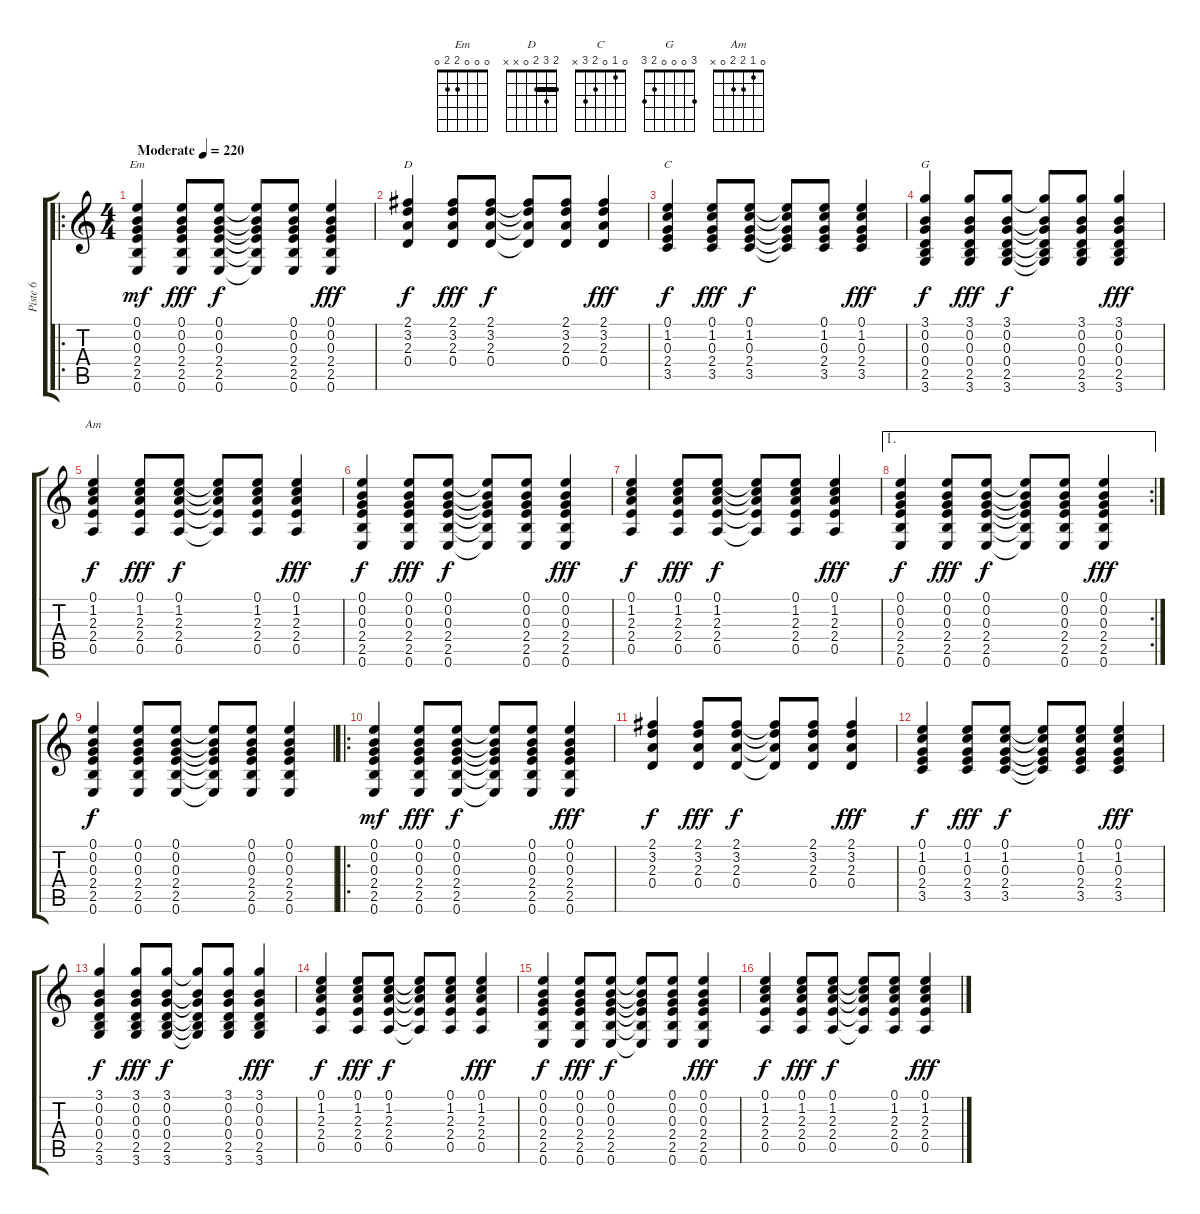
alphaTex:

\track ("Piste 6" "Piste 6") {instrument acousticguitarsteel}
\staff {score tabs}
\tuning (E4 B3 G3 D3 A2 E2) {hide}
\chord ("Em" 0 0 0 2 2 0)
\chord ("D" 2 3 2 0 x x) {barre 2}
\chord ("C" 0 1 0 2 3 x)
\chord ("G" 3 0 0 0 2 3)
\chord ("Am" 0 1 2 2 0 x)
\ro
\ts (4 4)
\tempo (220 "Moderate")
\clef g2
\ks c
(0.1 0.2 0.3 2.4 2.5 0.6).4{ch "Em" dy mf instrument acousticguitarsteel} (0.1 0.2 0.3 2.4 2.5 0.6).8{dy fff} (0.1 0.2 0.3 2.4 2.5 0.6).8{dy f} (0.1{t} 0.2{t} 0.3{t} 2.4{t} 2.5{t} 0.6{t}).8 (0.1 0.2 0.3 2.4 2.5 0.6).8 (0.1 0.2 0.3 2.4 2.5 0.6).4{dy fff} |
(2.1 3.2 2.3 0.4).4{ch "D" dy f} (2.1 3.2 2.3 0.4).8{dy fff} (2.1 3.2 2.3 0.4).8{dy f} (2.1{t} 3.2{t} 2.3{t} 0.4{t}).8 (2.1 3.2 2.3 0.4).8 (2.1 3.2 2.3 0.4).4{dy fff} |
(0.1 1.2 0.3 2.4 3.5).4{ch "C" dy f} (0.1 1.2 0.3 2.4 3.5).8{dy fff} (0.1 1.2 0.3 2.4 3.5).8{dy f} (0.1{t} 1.2{t} 0.3{t} 2.4{t} 3.5{t}).8 (0.1 1.2 0.3 2.4 3.5).8 (0.1 1.2 0.3 2.4 3.5).4{dy fff} |
(3.1 0.2 0.3 0.4 2.5 3.6).4{ch "G" dy f} (3.1 0.2 0.3 0.4 2.5 3.6).8{dy fff} (3.1 0.2 0.3 0.4 2.5 3.6).8{dy f} (3.1{t} 0.2{t} 0.3{t} 0.4{t} 2.5{t} 3.6{t}).8 (3.1 0.2 0.3 0.4 2.5 3.6).8 (3.1 0.2 0.3 0.4 2.5 3.6).4{dy fff} |
(0.1 1.2 2.3 2.4 0.5).4{ch "Am" dy f} (0.1 1.2 2.3 2.4 0.5).8{dy fff} (0.1 1.2 2.3 2.4 0.5).8{dy f} (0.1{t} 1.2{t} 2.3{t} 2.4{t} 0.5{t}).8 (0.1 1.2 2.3 2.4 0.5).8 (0.1 1.2 2.3 2.4 0.5).4{dy fff} |
(0.1 0.2 0.3 2.4 2.5 0.6).4{dy f} (0.1 0.2 0.3 2.4 2.5 0.6).8{dy fff} (0.1 0.2 0.3 2.4 2.5 0.6).8{dy f} (0.1{t} 0.2{t} 0.3{t} 2.4{t} 2.5{t} 0.6{t}).8 (0.1 0.2 0.3 2.4 2.5 0.6).8 (0.1 0.2 0.3 2.4 2.5 0.6).4{dy fff} |
(0.1 1.2 2.3 2.4 0.5).4{dy f} (0.1 1.2 2.3 2.4 0.5).8{dy fff} (0.1 1.2 2.3 2.4 0.5).8{dy f} (0.1{t} 1.2{t} 2.3{t} 2.4{t} 0.5{t}).8 (0.1 1.2 2.3 2.4 0.5).8 (0.1 1.2 2.3 2.4 0.5).4{dy fff} |
\ae 1
\rc 2
(0.1 0.2 0.3 2.4 2.5 0.6).4{dy f} (0.1 0.2 0.3 2.4 2.5 0.6).8{dy fff} (0.1 0.2 0.3 2.4 2.5 0.6).8{dy f} (0.1{t} 0.2{t} 0.3{t} 2.4{t} 2.5{t} 0.6{t}).8 (0.1 0.2 0.3 2.4 2.5 0.6).8 (0.1 0.2 0.3 2.4 2.5 0.6).4{dy fff} |
(0.1 0.2 0.3 2.4 2.5 0.6).4{dy f} (0.1 0.2 0.3 2.4 2.5 0.6).8 (0.1 0.2 0.3 2.4 2.5 0.6).8 (0.1{t} 0.2{t} 0.3{t} 2.4{t} 2.5{t} 0.6{t}).8 (0.1 0.2 0.3 2.4 2.5 0.6).8 (0.1 0.2 0.3 2.4 2.5 0.6).4 |
\ro
(0.1 0.2 0.3 2.4 2.5 0.6).4{dy mf} (0.1 0.2 0.3 2.4 2.5 0.6).8{dy fff} (0.1 0.2 0.3 2.4 2.5 0.6).8{dy f} (0.1{t} 0.2{t} 0.3{t} 2.4{t} 2.5{t} 0.6{t}).8 (0.1 0.2 0.3 2.4 2.5 0.6).8 (0.1 0.2 0.3 2.4 2.5 0.6).4{dy fff} |
(2.1 3.2 2.3 0.4).4{dy f} (2.1 3.2 2.3 0.4).8{dy fff} (2.1 3.2 2.3 0.4).8{dy f} (2.1{t} 3.2{t} 2.3{t} 0.4{t}).8 (2.1 3.2 2.3 0.4).8 (2.1 3.2 2.3 0.4).4{dy fff} |
(0.1 1.2 0.3 2.4 3.5).4{dy f} (0.1 1.2 0.3 2.4 3.5).8{dy fff} (0.1 1.2 0.3 2.4 3.5).8{dy f} (0.1{t} 1.2{t} 0.3{t} 2.4{t} 3.5{t}).8 (0.1 1.2 0.3 2.4 3.5).8 (0.1 1.2 0.3 2.4 3.5).4{dy fff} |
(3.1 0.2 0.3 0.4 2.5 3.6).4{dy f} (3.1 0.2 0.3 0.4 2.5 3.6).8{dy fff} (3.1 0.2 0.3 0.4 2.5 3.6).8{dy f} (3.1{t} 0.2{t} 0.3{t} 0.4{t} 2.5{t} 3.6{t}).8 (3.1 0.2 0.3 0.4 2.5 3.6).8 (3.1 0.2 0.3 0.4 2.5 3.6).4{dy fff} |
(0.1 1.2 2.3 2.4 0.5).4{dy f} (0.1 1.2 2.3 2.4 0.5).8{dy fff} (0.1 1.2 2.3 2.4 0.5).8{dy f} (0.1{t} 1.2{t} 2.3{t} 2.4{t} 0.5{t}).8 (0.1 1.2 2.3 2.4 0.5).8 (0.1 1.2 2.3 2.4 0.5).4{dy fff} |
(0.1 0.2 0.3 2.4 2.5 0.6).4{dy f} (0.1 0.2 0.3 2.4 2.5 0.6).8{dy fff} (0.1 0.2 0.3 2.4 2.5 0.6).8{dy f} (0.1{t} 0.2{t} 0.3{t} 2.4{t} 2.5{t} 0.6{t}).8 (0.1 0.2 0.3 2.4 2.5 0.6).8 (0.1 0.2 0.3 2.4 2.5 0.6).4{dy fff} |
(0.1 1.2 2.3 2.4 0.5).4{dy f} (0.1 1.2 2.3 2.4 0.5).8{dy fff} (0.1 1.2 2.3 2.4 0.5).8{dy f} (0.1{t} 1.2{t} 2.3{t} 2.4{t} 0.5{t}).8 (0.1 1.2 2.3 2.4 0.5).8 (0.1 1.2 2.3 2.4 0.5).4{dy fff}
